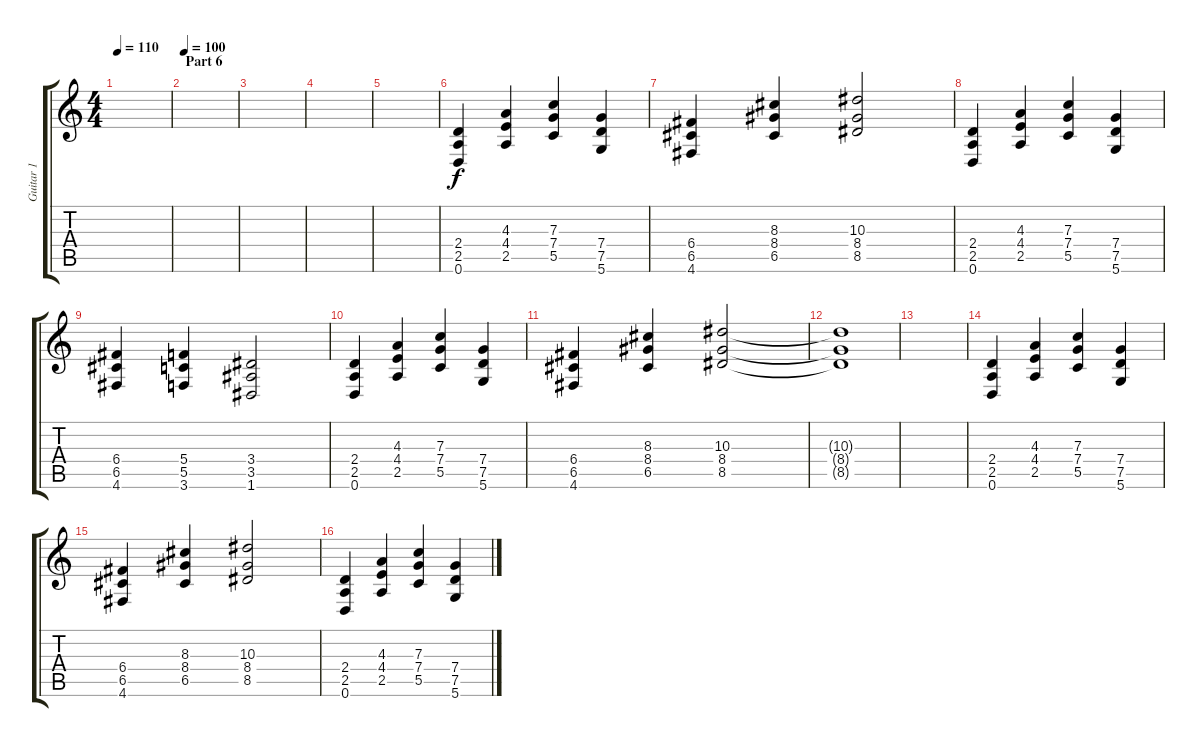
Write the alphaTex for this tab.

\track ("Guitar 1" "Guitar 1") {instrument distortionguitar}
\staff {score tabs}
\tuning (D4 A3 F3 C3 G2 D2) {hide}
\ts (4 4)
\tempo 110
\clef g2
\ks c
|
\section ("" "Part 6")
\tempo 100
|
|
|
|
(2.4 2.5 0.6).4 (4.3 4.4 2.5).4 (7.3 7.4 5.5).4 (7.4 7.5 5.6).4 |
(6.4 6.5 4.6).4 (8.3 8.4 6.5).4 (10.3 8.4 8.5).2 |
(2.4 2.5 0.6).4 (4.3 4.4 2.5).4 (7.3 7.4 5.5).4 (7.4 7.5 5.6).4 |
(6.4 6.5 4.6).4 (5.4 5.5 3.6).4 (3.4 3.5 1.6).2 |
(2.4 2.5 0.6).4 (4.3 4.4 2.5).4 (7.3 7.4 5.5).4 (7.4 7.5 5.6).4 |
(6.4 6.5 4.6).4 (8.3 8.4 6.5).4 (10.3 8.4 8.5).2 |
(10.3{t} 8.4{t} 8.5{t}).1{volume 0} |
|
(2.4 2.5 0.6).4{volume 14} (4.3 4.4 2.5).4 (7.3 7.4 5.5).4 (7.4 7.5 5.6).4 |
(6.4 6.5 4.6).4 (8.3 8.4 6.5).4 (10.3 8.4 8.5).2 |
(2.4 2.5 0.6).4 (4.3 4.4 2.5).4 (7.3 7.4 5.5).4 (7.4 7.5 5.6).4
